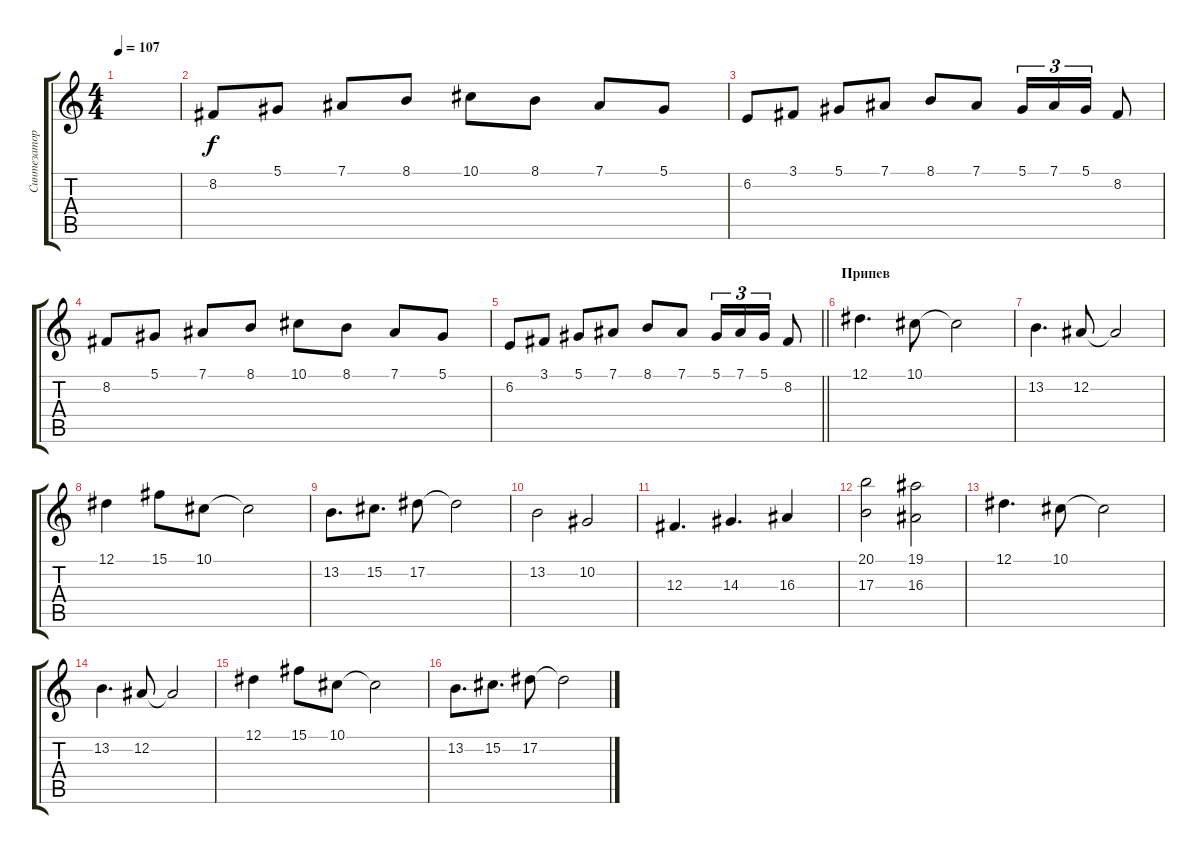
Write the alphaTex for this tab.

\track ("Синтезатор" "Синтезатор") {instrument glockenspiel}
\staff {score tabs}
\tuning (Eb4 Bb3 Gb3 Db3 Ab2 Eb2) {hide}
\ts (4 4)
\tempo 107
\clef g2
\ks c
|
8.2.8{instrument flute} 5.1.8 7.1.8 8.1.8 10.1.8 8.1.8 7.1.8 5.1.8 |
6.2.8 3.1.8 5.1.8 7.1.8 8.1.8 7.1.8 5.1.16{tu (3 2)} 7.1.16{tu (3 2)} 5.1.16{tu (3 2)} 8.2.8 |
8.2.8 5.1.8 7.1.8 8.1.8 10.1.8 8.1.8 7.1.8 5.1.8 |
\barLineRight lightlight
6.2.8 3.1.8 5.1.8 7.1.8 8.1.8 7.1.8 5.1.16{tu (3 2)} 7.1.16{tu (3 2)} 5.1.16{tu (3 2)} 8.2.8 |
\section ("" "Припев")
12.1.4{d instrument stringensemble1} 10.1.8 10.1{t}.2 |
13.2.4{d} 12.2.8 12.2{t}.2 |
12.1.4 15.1.8 10.1.8 10.1{t}.2 |
13.2.8{d} 15.2.8{d} 17.2.8 17.2{t}.2 |
13.2.2 10.2.2 |
12.3.4{d} 14.3.4{d} 16.3.4 |
(20.1 17.3).2 (19.1 16.3).2 |
12.1.4{d} 10.1.8 10.1{t}.2 |
13.2.4{d} 12.2.8 12.2{t}.2 |
12.1.4 15.1.8 10.1.8 10.1{t}.2 |
13.2.8{d} 15.2.8{d} 17.2.8 17.2{t}.2
